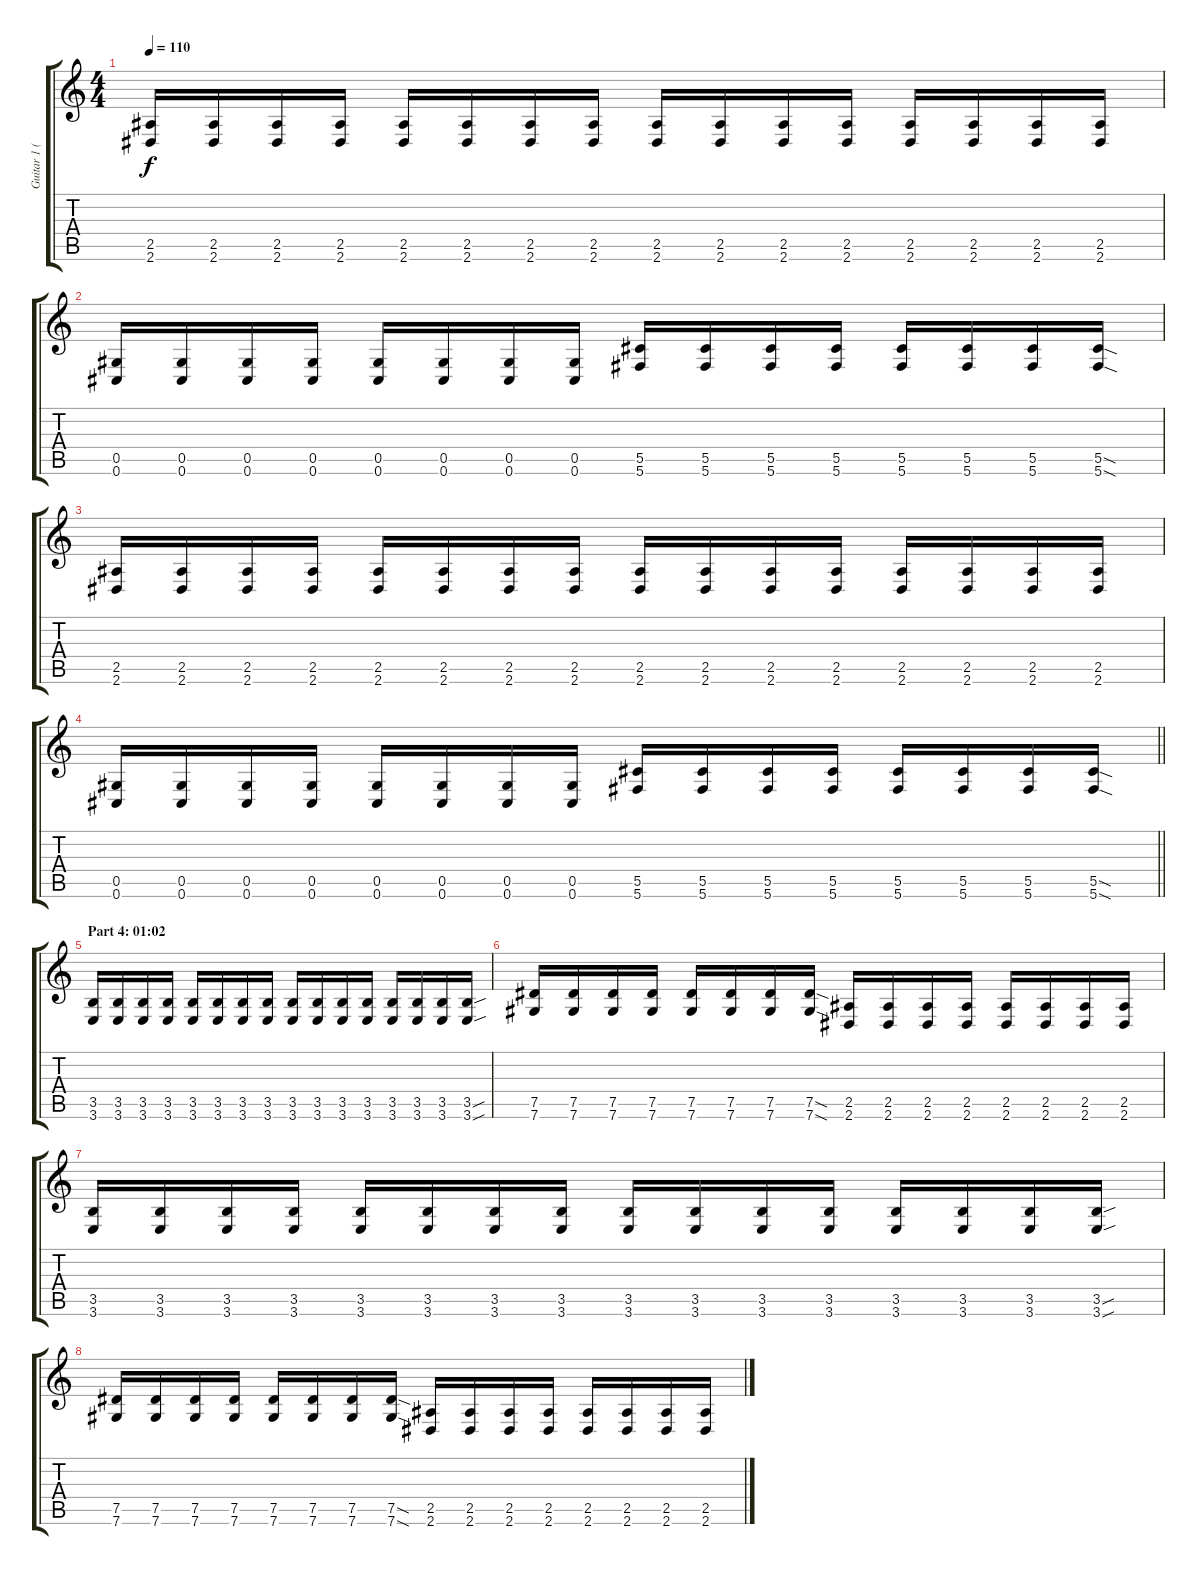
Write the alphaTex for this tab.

\track ("Guitar 1 (Distortion)" "Guitar 1 (") {instrument distortionguitar}
\staff {score tabs}
\tuning (Eb4 Bb3 Gb3 Db3 Ab2 Db2) {hide}
\ts (4 4)
\tempo 110
\clef g2
\ks c
(2.5 2.6).16{dy f} (2.5 2.6).16 (2.5 2.6).16 (2.5 2.6).16 (2.5 2.6).16 (2.5 2.6).16 (2.5 2.6).16 (2.5 2.6).16 (2.5 2.6).16 (2.5 2.6).16 (2.5 2.6).16 (2.5 2.6).16 (2.5 2.6).16 (2.5 2.6).16 (2.5 2.6).16 (2.5 2.6).16 |
(0.5 0.6).16 (0.5 0.6).16 (0.5 0.6).16 (0.5 0.6).16 (0.5 0.6).16 (0.5 0.6).16 (0.5 0.6).16 (0.5 0.6).16 (5.5 5.6).16 (5.5 5.6).16 (5.5 5.6).16 (5.5 5.6).16 (5.5 5.6).16 (5.5 5.6).16 (5.5 5.6).16 (5.5{sod} 5.6{sod}).16 |
(2.5 2.6).16 (2.5 2.6).16 (2.5 2.6).16 (2.5 2.6).16 (2.5 2.6).16 (2.5 2.6).16 (2.5 2.6).16 (2.5 2.6).16 (2.5 2.6).16 (2.5 2.6).16 (2.5 2.6).16 (2.5 2.6).16 (2.5 2.6).16 (2.5 2.6).16 (2.5 2.6).16 (2.5 2.6).16 |
\barLineRight lightlight
(0.5 0.6).16 (0.5 0.6).16 (0.5 0.6).16 (0.5 0.6).16 (0.5 0.6).16 (0.5 0.6).16 (0.5 0.6).16 (0.5 0.6).16 (5.5 5.6).16 (5.5 5.6).16 (5.5 5.6).16 (5.5 5.6).16 (5.5 5.6).16 (5.5 5.6).16 (5.5 5.6).16 (5.5{sod} 5.6{sod}).16 |
\section ("" "Part 4: 01:02")
(3.5 3.6).16{balance 8} (3.5 3.6).16 (3.5 3.6).16 (3.5 3.6).16 (3.5 3.6).16 (3.5 3.6).16 (3.5 3.6).16 (3.5 3.6).16 (3.5 3.6).16 (3.5 3.6).16 (3.5 3.6).16 (3.5 3.6).16 (3.5 3.6).16 (3.5 3.6).16 (3.5 3.6).16 (3.5{sou} 3.6{sou}).16 |
(7.5 7.6).16 (7.5 7.6).16 (7.5 7.6).16 (7.5 7.6).16 (7.5 7.6).16 (7.5 7.6).16 (7.5 7.6).16 (7.5{sod} 7.6{sod}).16 (2.5 2.6).16 (2.5 2.6).16 (2.5 2.6).16 (2.5 2.6).16 (2.5 2.6).16 (2.5 2.6).16 (2.5 2.6).16 (2.5 2.6).16 |
(3.5 3.6).16 (3.5 3.6).16 (3.5 3.6).16 (3.5 3.6).16 (3.5 3.6).16 (3.5 3.6).16 (3.5 3.6).16 (3.5 3.6).16 (3.5 3.6).16 (3.5 3.6).16 (3.5 3.6).16 (3.5 3.6).16 (3.5 3.6).16 (3.5 3.6).16 (3.5 3.6).16 (3.5{sou} 3.6{sou}).16 |
(7.5 7.6).16 (7.5 7.6).16 (7.5 7.6).16 (7.5 7.6).16 (7.5 7.6).16 (7.5 7.6).16 (7.5 7.6).16 (7.5{sod} 7.6{sod}).16 (2.5 2.6).16 (2.5 2.6).16 (2.5 2.6).16 (2.5 2.6).16 (2.5 2.6).16 (2.5 2.6).16 (2.5 2.6).16 (2.5 2.6).16
